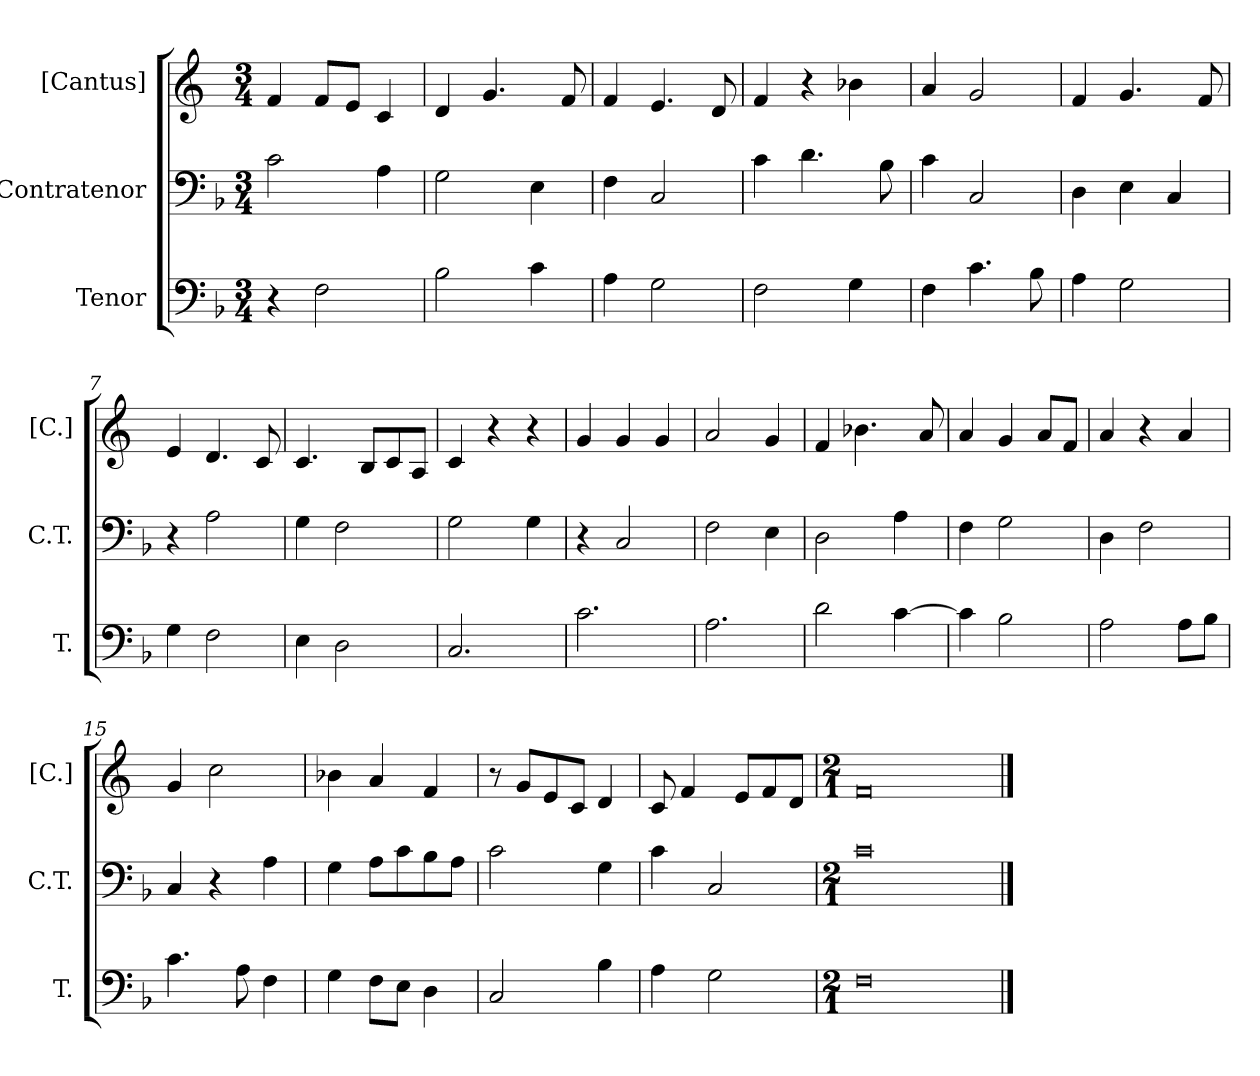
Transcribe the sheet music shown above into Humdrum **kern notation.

**kern	**kern	**kern
*part3	*part2	*part1
*staff3	*staff2	*staff1
*I"Tenor	*I"Contratenor	*I"[Cantus]
*I'T.	*I'C.T.	*I'[C.]
*clefF4	*clefF4	*clefG2
*ITrd7c12	*ITrd14c24	*
*k[b-]	*k[b-]	*k[]
*M3/4	*M3/4	*M3/4
=1	=1	=1
4r	2CC\	4f/
2FF\	.	8f/L
.	.	8e/J
.	4AAA\	4c/
=2	=2	=2
2BB-\	2GGG\	4d/
.	.	4.g/
4C\	4EEE\	.
.	.	8f/
=3	=3	=3
4AA\	4FFF\	4f/
2GG\	2CCC/	4.e/
.	.	8d/
=4	=4	=4
2FF\	4CC\	4f/
.	4.DD\	4r
4GG\	.	4b-X\
.	8BBB-\	.
=5	=5	=5
4FF\	4CC\	4a/
4.C\	2CCC/	2g/
8BB-\	.	.
=6	=6	=6
4AA\	4DDD\	4f/
2GG\	4EEE\	4.g/
.	4CCC/	.
.	.	8f/
=7	=7	=7
4GG\	4r	4e/
2FF\	2AAA\	4.d/
.	.	8c/
=8	=8	=8
4EE\	4GGG\	4.c/
2DD\	2FFF\	.
.	.	8B/L
.	.	8c/
.	.	8A/J
=9	=9	=9
2.CC/	2GGG\	4c/
.	.	4r
.	4GGG\	4r
=10	=10	=10
2.C\	4r	4g/
.	2CCC/	4g/
.	.	4g/
=11	=11	=11
2.AA\	2FFF\	2a/
.	4EEE\	4g/
=12	=12	=12
2D\	2DDD\	4f/
.	.	4.b-X\
[4C\	4AAA\	.
.	.	8a/
=13	=13	=13
4C\]	4FFF\	4a/
2BB-\	2GGG\	4g/
.	.	8a/L
.	.	8f/J
=14	=14	=14
2AA\	4DDD\	4a/
.	2FFF\	4r
8AA\L	.	4a/
8BB-\J	.	.
=15	=15	=15
4.C\	4CCC/	4g/
.	4r	2cc\
8AA\	.	.
4FF\	4AAA\	.
=16	=16	=16
4GG\	4GGG\	4b-X\
8FF\L	8AAA\L	4a/
8EE\J	8CC\	.
4DD\	8BBB-\	4f/
.	8AAA\J	.
=17	=17	=17
2CC/	2CC\	8r
.	.	8g/L
.	.	8e/
.	.	8c/J
4BB-\	4GGG\	4d/
=18	=18	=18
4AA\	4CC\	8c/
.	.	4f/
2GG\	2CCC/	.
.	.	8e/L
.	.	8f/
.	.	8d/J
=19	=19	=19
*M2/1	*M2/1	*M2/1
0FF	0CC	0f
==	==	==
*-	*-	*-
